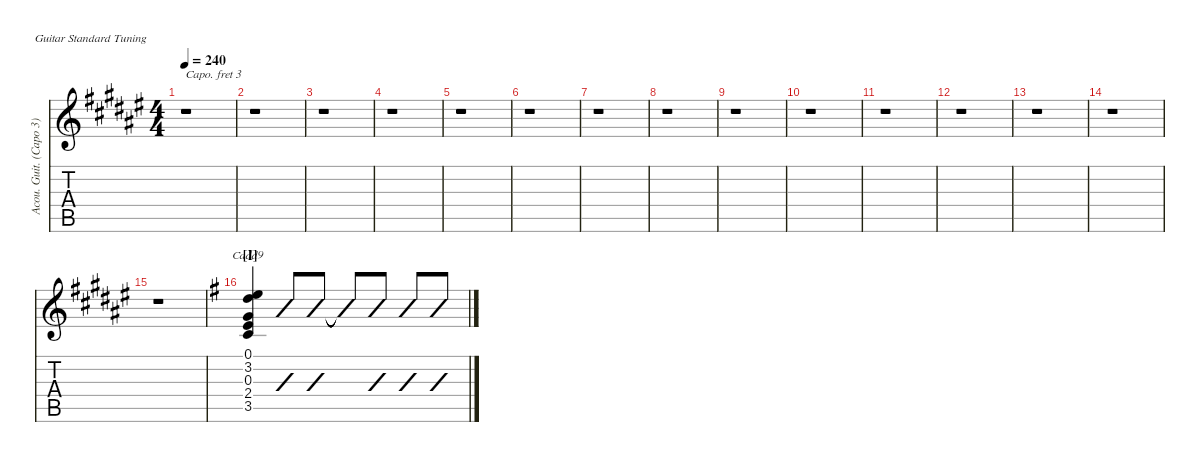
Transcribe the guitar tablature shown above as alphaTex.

\defaultSystemsLayout 4
\hideDynamics
\bracketExtendMode nobrackets
\otherSystemsTrackNameOrientation horizontal
\track ("Acou. Guit. (Capo 3)" "Acou. Guit. (Capo 3)") {defaultSystemsLayout 4 instrument acousticguitarsteel}
\staff {score tabs}
\capo 3
\tuning (E4 B3 G3 D3 A2 E2)
\displaytranspose 9
\chord ("Cadd9" 0 3 0 2 3 x) {showdiagram false showfingering false}
\ts (4 4)
\tempo 240
\clef g2
\scale
0.914368
\ks f#
r.1{dy f beam Down} |
\scale
0.914368 r.1{beam Down} |
\scale
0.914368 r.1{beam Down} |
\scale
0.914368 r.1{beam Down} |
\scale
0.914368 r.1{beam Down} |
\scale
0.914368 r.1{beam Down} |
\scale
0.914368 r.1{beam Down} |
\scale
0.914368 r.1{beam Down} |
\scale
0.914368 r.1{beam Down} |
\scale
0.914368 r.1{beam Down} |
\scale
0.914368 r.1{beam Down} |
\scale
0.914368 r.1{beam Down} |
\scale
0.914368 r.1{beam Down} |
\scale
0.914368 r.1{beam Down} |
\scale
0.914368 r.1{beam Down} |
\section ("I" "")
\ks g
(3.2{acc forcenatural} 0.3{acc forcenatural} 2.4{acc forcenatural} 3.5{acc forcenatural} 0.1{acc forcenatural}).4{ch "Cadd9" beam Up} (3.2{acc forcenatural} 0.3{acc forcenatural} 2.4{acc forcenatural} 3.5{acc forcenatural} 0.1{acc forcenatural}).8{slashed beam Up} (3.2{acc forcenatural} 0.3{acc forcenatural} 2.4{acc forcenatural} 3.5{acc forcenatural} 0.1{acc forcenatural}).8{slashed beam Up} (3.2{t acc forcenatural} 0.3{t acc forcenatural} 2.4{t acc forcenatural} 3.5{t acc forcenatural} 0.1{t acc forcenatural}).8{slashed beam Up} (3.2{acc forcenatural} 0.3{acc forcenatural} 2.4{acc forcenatural} 3.5{acc forcenatural} 0.1{acc forcenatural}).8{slashed beam Up} (3.2{acc forcenatural} 0.3{acc forcenatural} 2.4{acc forcenatural} 3.5{acc forcenatural} 0.1{acc forcenatural}).8{slashed beam Up} (3.2{acc forcenatural} 0.3{acc forcenatural} 2.4{acc forcenatural} 3.5{acc forcenatural} 0.1{acc forcenatural}).8{slashed beam Up}
